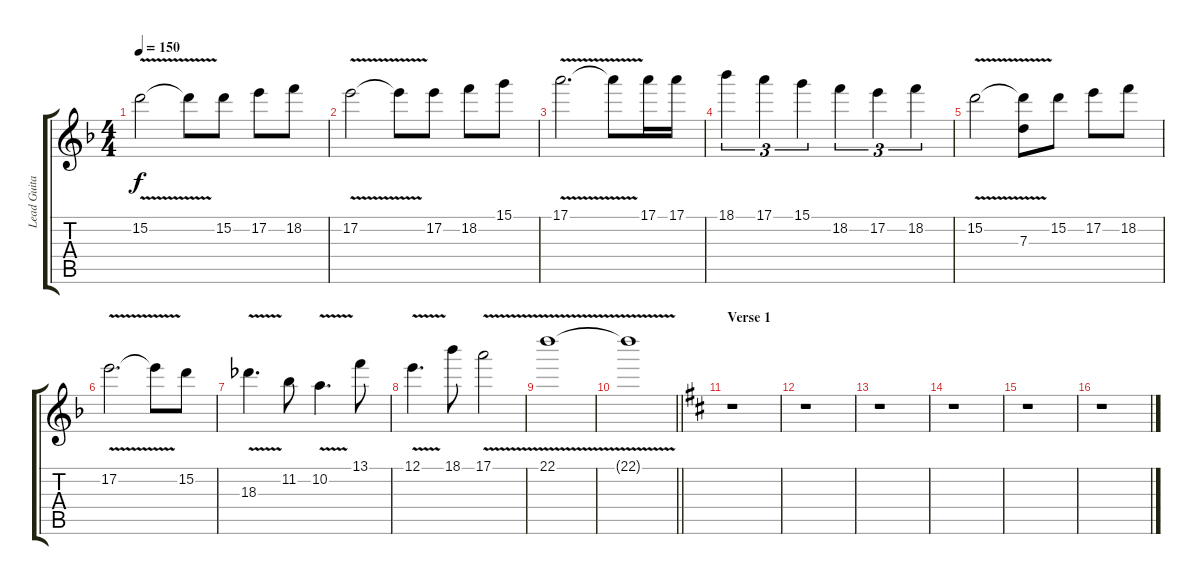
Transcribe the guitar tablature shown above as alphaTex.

\track ("Lead Guitar: Mikael Bakajev" "Lead Guita") {instrument overdrivenguitar}
\staff {score tabs}
\tuning (E4 B3 G3 D3 A2 E2) {hide}
\ts (4 4)
\tempo 150
\clef g2
\ks dminor
15.2{v}.2{dy f} 15.2{t}.8 15.2.8 17.2.8 18.2.8 |
17.2{v}.2 17.2{t}.8 17.2.8 18.2.8 15.1.8 |
17.1{v}.2{d} 17.1{t}.8 17.1.16 17.1.16 |
18.1.4{tu (3 2)} 17.1.4{tu (3 2)} 15.1.4{tu (3 2)} 18.2.4{tu (3 2)} 17.2.4{tu (3 2)} 18.2.4{tu (3 2)} |
15.2{v}.2 (15.2{t} 7.3).8 15.2.8 17.2.8 18.2.8 |
17.2{v}.2{d} 17.2{t}.8 15.2.8 |
18.3{v}.4{d} 11.2.8 10.2{v}.4{d} 13.1.8 |
12.1{v}.4{d} 18.1.8 17.1{v}.2 |
22.1{v}.1 |
\barLineRight lightlight
22.1{t}.1 |
\section ("" "Verse 1")
\ks d
r.1 |
r.1 |
r.1 |
r.1 |
r.1 |
r.1
